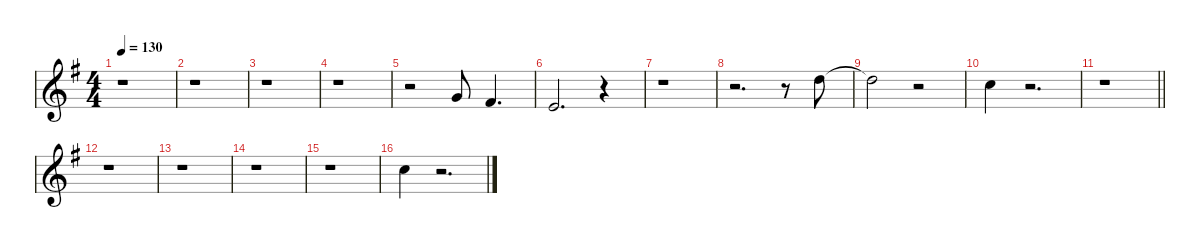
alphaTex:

\defaultSystemsLayout 4
\hideDynamics
\bracketExtendMode nobrackets
\singleTrackTrackNamePolicy hidden
\multiTrackTrackNamePolicy hidden
\otherSystemsTrackNameOrientation horizontal
\track ("Campane tubulari" "ll.") {instrument tubularbells}
\staff {score}
\tuning (E4 B3 G3 D3 A2 E2)
\ts (4 4)
\tempo 130
\clef g2
\ks eminor
r.1{dy fff beam Down} |
r.1{beam Down} |
r.1{beam Down} |
r.1{beam Down} |
r.2{beam Down} 3.1{acc forcenatural}.8{dy ff beam Up} 2.1{acc #}.4{d dy fff beam Up} |
0.1{acc forcenatural}.2{d beam Up} r.4{beam Up} |
r.1{beam Down} |
r.2{d beam Down} r.8{beam Down} 10.1{acc forcenatural}.8{dy f beam Down} |
10.1{t acc forcenatural}.2{beam Down} r.2{beam Down} |
8.1{acc forcenatural}.4{beam Down} r.2{d beam Down} |
\barLineRight lightlight
r.1{beam Down} |
r.1{beam Down} |
r.1{beam Down} |
r.1{beam Down} |
r.1{beam Down} |
8.1{acc forcenatural}.4{beam Down} r.2{d beam Down}
